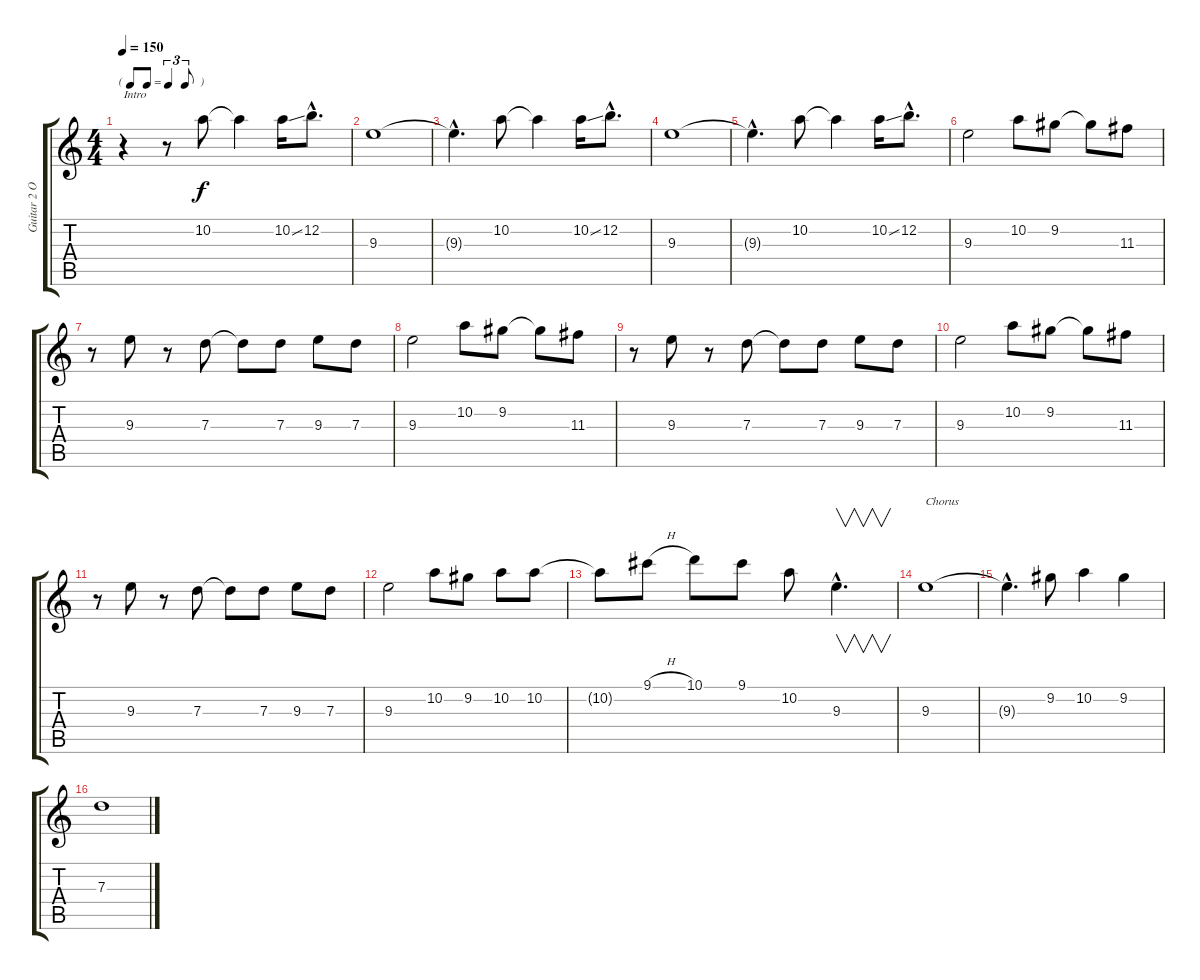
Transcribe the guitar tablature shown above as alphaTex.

\track ("Guitar 2 Overdrive" "Guitar 2 O") {instrument overdrivenguitar}
\staff {score tabs}
\tuning (E4 B3 G3 D3 A2 E2) {hide}
\ts (4 4)
\tf triplet8th
\tempo 150
\clef g2
\ks c
r.4{txt "Intro" dy f instrument overdrivenguitar} r.8 10.2.8 10.2{t}.4 10.2{ss}.16 12.2{hac}.8{d} |
9.3.1 |
9.3{hac t}.4{d} 10.2.8 10.2{t}.4 10.2{ss}.16 12.2{hac}.8{d} |
9.3.1 |
9.3{hac t}.4{d} 10.2.8 10.2{t}.4 10.2{ss}.16 12.2{hac}.8{d} |
9.3.2 10.2.8 9.2.8 9.2{t}.8 11.3.8 |
r.8 9.3.8 r.8 7.3.8 7.3{t}.8 7.3.8 9.3.8 7.3.8 |
9.3.2 10.2.8 9.2.8 9.2{t}.8 11.3.8 |
r.8 9.3.8 r.8 7.3.8 7.3{t}.8 7.3.8 9.3.8 7.3.8 |
9.3.2 10.2.8 9.2.8 9.2{t}.8 11.3.8 |
r.8 9.3.8 r.8 7.3.8 7.3{t}.8 7.3.8 9.3.8 7.3.8 |
9.3.2 10.2.8 9.2.8 10.2.8 10.2.8 |
10.2{t}.8 9.1{h}.8 10.1.8 9.1.8 10.2.8 9.3{hac}.4{v d} |
9.3.1{txt "Chorus"} |
9.3{hac t}.4{d} 9.2.8 10.2.4 9.2.4 |
7.3.1
